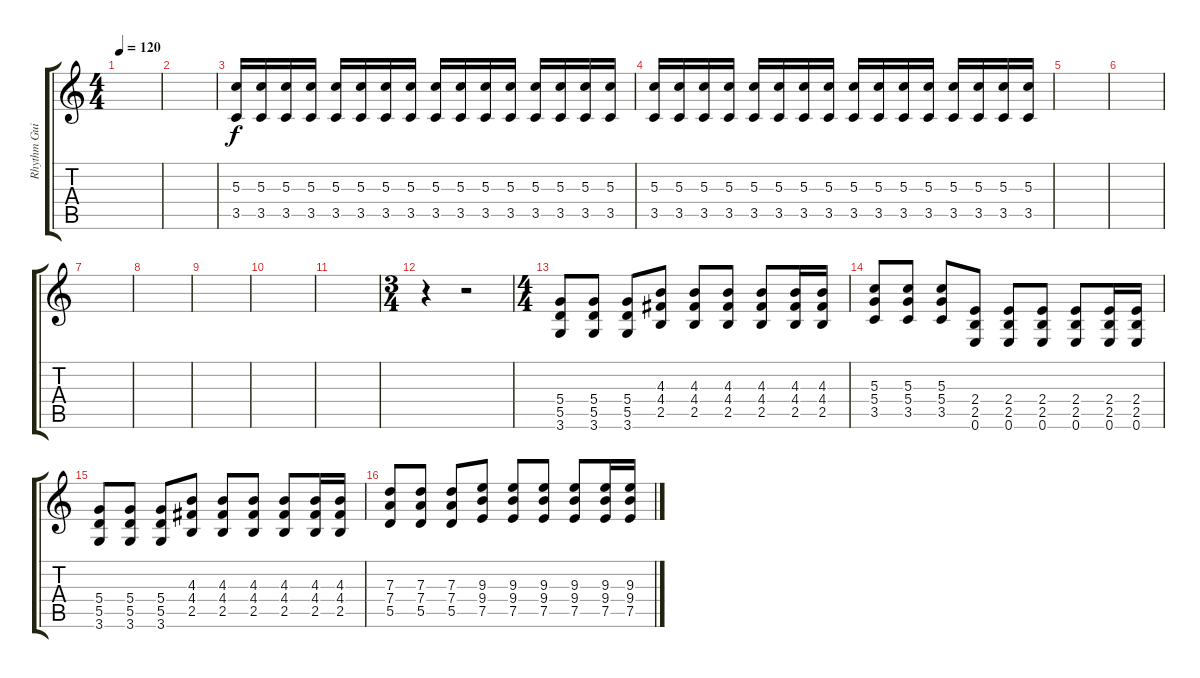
\track ("Rhythm Guitar" "Rhythm Gui") {instrument overdrivenguitar}
\staff {score tabs}
\tuning (E4 B3 G3 D3 A2 E2) {hide}
\ts (4 4)
\tempo 120
\clef g2
\ks c
|
|
(5.3 3.5).16 (5.3 3.5).16 (5.3 3.5).16 (5.3 3.5).16 (5.3 3.5).16 (5.3 3.5).16 (5.3 3.5).16 (5.3 3.5).16 (5.3 3.5).16 (5.3 3.5).16 (5.3 3.5).16 (5.3 3.5).16 (5.3 3.5).16 (5.3 3.5).16 (5.3 3.5).16 (5.3 3.5).16 |
(5.3 3.5).16 (5.3 3.5).16 (5.3 3.5).16 (5.3 3.5).16 (5.3 3.5).16 (5.3 3.5).16 (5.3 3.5).16 (5.3 3.5).16 (5.3 3.5).16 (5.3 3.5).16 (5.3 3.5).16 (5.3 3.5).16 (5.3 3.5).16 (5.3 3.5).16 (5.3 3.5).16 (5.3 3.5).16 |
|
|
|
|
|
|
|
\ts (3 4)
r.4 r.2 |
\ts (4 4)
(5.4 5.5 3.6).8 (5.4 5.5 3.6).8 (5.4 5.5 3.6).8 (4.3 4.4 2.5).8 (4.3 4.4 2.5).8 (4.3 4.4 2.5).8 (4.3 4.4 2.5).8 (4.3 4.4 2.5).16 (4.3 4.4 2.5).16 |
(5.3 5.4 3.5).8 (5.3 5.4 3.5).8 (5.3 5.4 3.5).8 (2.4 2.5 0.6).8 (2.4 2.5 0.6).8 (2.4 2.5 0.6).8 (2.4 2.5 0.6).8 (2.4 2.5 0.6).16 (2.4 2.5 0.6).16 |
(5.4 5.5 3.6).8 (5.4 5.5 3.6).8 (5.4 5.5 3.6).8 (4.3 4.4 2.5).8 (4.3 4.4 2.5).8 (4.3 4.4 2.5).8 (4.3 4.4 2.5).8 (4.3 4.4 2.5).16 (4.3 4.4 2.5).16 |
(7.3 7.4 5.5).8 (7.3 7.4 5.5).8 (7.3 7.4 5.5).8 (9.3 9.4 7.5).8 (9.3 9.4 7.5).8 (9.3 9.4 7.5).8 (9.3 9.4 7.5).8 (9.3 9.4 7.5).16 (9.3 9.4 7.5).16
